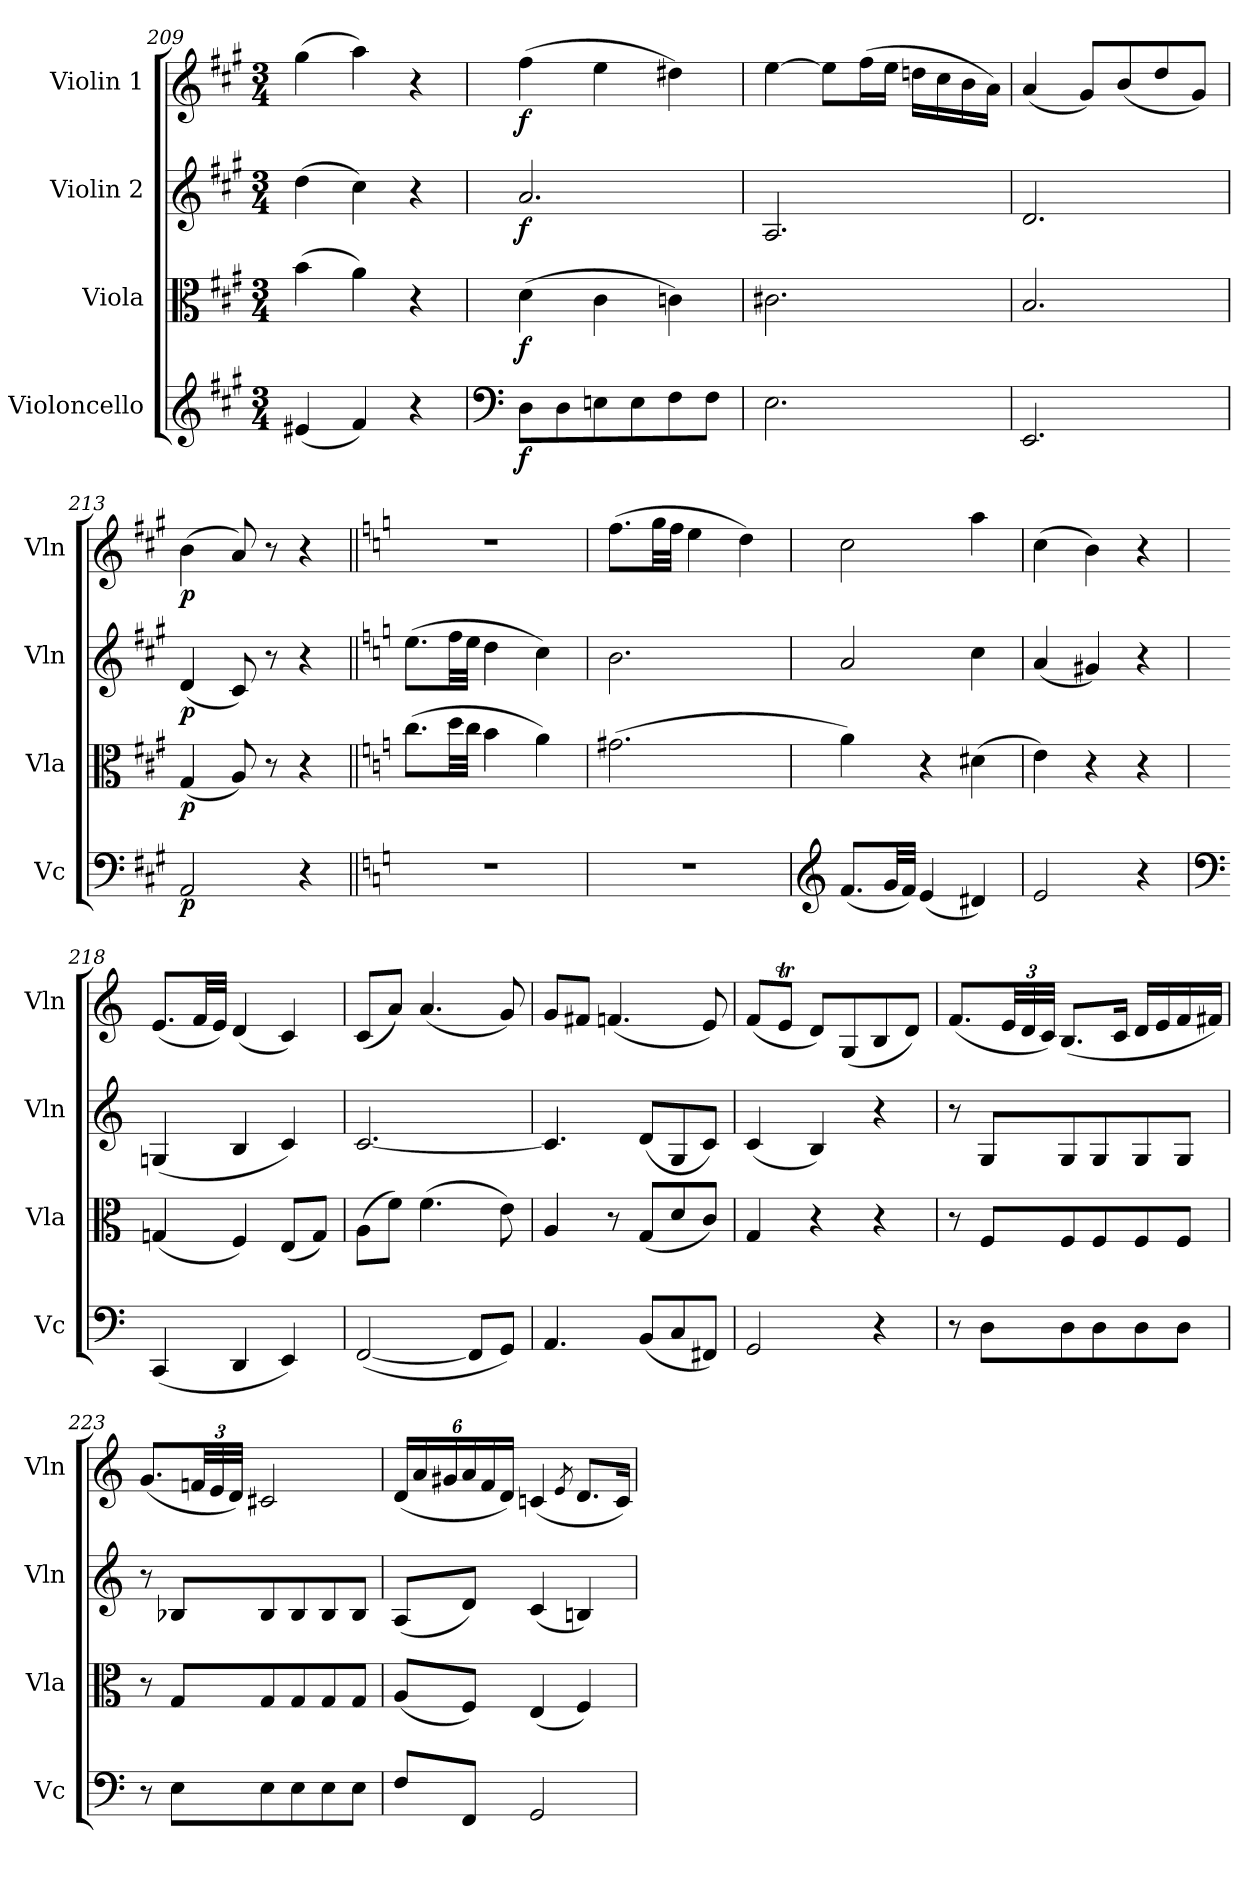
**kern	**dynam	**kern	**dynam	**kern	**dynam	**kern	**dynam
*part4	*part4	*part3	*part3	*part2	*part2	*part1	*part1
*staff4	*staff4	*staff3	*staff3	*staff2	*staff2	*staff1	*staff1
*I"Violoncello	*	*I"Viola	*	*I"Violin 2	*	*I"Violin 1	*
*I'Vc	*	*I'Vla	*	*I'Vln	*	*I'Vln	*
*clefG2	*	*clefC3	*	*clefG2	*	*clefG2	*
*k[f#c#g#]	*	*k[f#c#g#]	*	*k[f#c#g#]	*	*k[f#c#g#]	*
*M3/4	*	*M3/4	*	*M3/4	*	*M3/4	*
=209	=209	=209	=209	=209	=209	=209	=209
(<4e#X/	.	(>4b\	.	(>4dd\	.	(>4gg#\	.
4f#/)	.	4a\)	.	4cc#\)	.	4aa\)	.
4r	.	4r	.	4r	.	4r	.
=210	=210	=210	=210	=210	=210	=210	=210
*clefF4	*	*	*	*	*	*	*
!	!LO:DY:b	!	!LO:DY:b	!	!LO:DY:b	!	!LO:DY:b
8D\L	f	(>4d\	f	2.a/	f	(>4ff#\	f
8D\	.	.	.	.	.	.	.
8En\	.	4c#\	.	.	.	4ee\	.
8E\	.	.	.	.	.	.	.
8F#\	.	4cn\)	.	.	.	4dd#X\)	.
8F#\J	.	.	.	.	.	.	.
=211	=211	=211	=211	=211	=211	=211	=211
2.E\	.	2.c#X\	.	2.A/	.	[4ee\	.
.	.	.	.	.	.	8ee\L]	.
.	.	.	.	.	.	(>16ff#\L	.
.	.	.	.	.	.	16ee\JJ	.
.	.	.	.	.	.	16ddn\LL	.
.	.	.	.	.	.	16cc#\	.
.	.	.	.	.	.	16b\	.
.	.	.	.	.	.	16a\JJ)	.
=212	=212	=212	=212	=212	=212	=212	=212
2.EE/	.	2.B/	.	2.d/	.	(<4a/	.
.	.	.	.	.	.	8g#/L)	.
.	.	.	.	.	.	(<8b/	.
.	.	.	.	.	.	8dd/	.
.	.	.	.	.	.	8g#/J)	.
=213	=213	=213	=213	=213	=213	=213	=213
!	!LO:DY:b	!	!LO:DY:b	!	!LO:DY:b	!	!LO:DY:b
2AA/	p	(<4G#/	p	(<4d/	p	(>4b\	p
.	.	8A/)	.	8c#/)	.	8a/)	.
.	.	8r	.	8r	.	8r	.
4r	.	4r	.	4r	.	4r	.
!!LO:LB:g=z
=214||	=214||	=214||	=214||	=214||	=214||	=214||	=214||
*k[]	*	*k[]	*	*k[]	*	*k[]	*
2.r	.	(>8.cc\L	.	(>8.ee\L	.	2.r	.
.	.	32dd\LL	.	32ff\LL	.	.	.
.	.	32cc\JJJ	.	32ee\JJJ	.	.	.
.	.	4b\	.	4dd\	.	.	.
.	.	4a\)	.	4cc\)	.	.	.
=215	=215	=215	=215	=215	=215	=215	=215
2.r	.	(>2.g#X\	.	2.b\	.	(>8.ff\L	.
.	.	.	.	.	.	32gg\LL	.
.	.	.	.	.	.	32ff\JJJ	.
.	.	.	.	.	.	4ee\	.
.	.	.	.	.	.	4dd\)	.
=216	=216	=216	=216	=216	=216	=216	=216
*clefG2	*	*	*	*	*	*	*
(<8.f/L	.	4a\)	.	2a/	.	2cc\	.
32g/LL	.	.	.	.	.	.	.
32f/JJJ)	.	.	.	.	.	.	.
(<4e/	.	4r	.	.	.	.	.
4d#X/)	.	(>4d#X\	.	4cc\	.	4aa\	.
=217	=217	=217	=217	=217	=217	=217	=217
2e/	.	4e\)	.	(<4a/	.	(>4cc\	.
.	.	4r	.	4g#X/)	.	4b\)	.
4r	.	4r	.	4r	.	4r	.
=218	=218	=218	=218	=218	=218	=218	=218
*clefF4	*	*	*	*	*	*	*
(<4CC/	.	(<4Gn/	.	(<4Gn/	.	(<8.e/L	.
.	.	.	.	.	.	32f/LL	.
.	.	.	.	.	.	32e/JJJ)	.
4DD/	.	4F/)	.	4B/	.	(<4d/	.
4EE/)	.	(<8E/L	.	4c/)	.	4c/)	.
.	.	8G/J)	.	.	.	.	.
=219	=219	=219	=219	=219	=219	=219	=219
(<[2FF/	.	(>8A\L	.	[2.c/	.	(<8c/L	.
.	.	8f\J)	.	.	.	8a/J)	.
.	.	(>4.f\	.	.	.	(<4.a/	.
8FF/L]	.	.	.	.	.	.	.
8GG/J)	.	8e\)	.	.	.	8g/)	.
=220	=220	=220	=220	=220	=220	=220	=220
4.AA/	.	4A/	.	4.c/]	.	8g/L	.
.	.	.	.	.	.	8f#X/J	.
.	.	8r	.	.	.	(<4.fn/	.
(<8BB/L	.	(<8G/L	.	(<8d/L	.	.	.
8C/	.	8d/	.	8G/	.	.	.
8FF#X/J)	.	8c/J)	.	8c/J)	.	8e/)	.
!!LO:LB:g=z
=221	=221	=221	=221	=221	=221	=221	=221
2GG/	.	4G/	.	(<4c/	.	(<8f/L	.
.	.	.	.	.	.	8et/J	.
.	.	4r	.	4B/)	.	8d/L)	.
.	.	.	.	.	.	(<8G/	.
4r	.	4r	.	4r	.	8B/	.
.	.	.	.	.	.	8d/J)	.
=222	=222	=222	=222	=222	=222	=222	=222
8r	.	8r	.	8r	.	(<8.f/L	.
8D\L	.	8F/L	.	8G/L	.	.	.
*	*	*	*	*	*	*Xbrackettup	*
.	.	.	.	.	.	48e/LL	.
.	.	.	.	.	.	48d/	.
.	.	.	.	.	.	48c/JJJ)	.
8D\	.	8F/	.	8G/	.	(<8.B/L	.
8D\	.	8F/	.	8G/	.	.	.
.	.	.	.	.	.	16c/Jk	.
8D\	.	8F/	.	8G/	.	16d/LL	.
.	.	.	.	.	.	16e/	.
8D\J	.	8F/J	.	8G/J	.	16f/	.
.	.	.	.	.	.	16f#X/JJ)	.
=223	=223	=223	=223	=223	=223	=223	=223
8r	.	8r	.	8r	.	(<8.g/L	.
8E\L	.	8G/L	.	8B-X/L	.	.	.
.	.	.	.	.	.	48fn/LL	.
.	.	.	.	.	.	48e/	.
.	.	.	.	.	.	48d/JJJ)	.
8E\	.	8G/	.	8B-/	.	2c#X/	.
8E\	.	8G/	.	8B-/	.	.	.
8E\	.	8G/	.	8B-/	.	.	.
8E\J	.	8G/J	.	8B-/J	.	.	.
=224	=224	=224	=224	=224	=224	=224	=224
8F/L	.	(<8A/L	.	(<8A/L	.	(<24d/LL	.
.	.	.	.	.	.	24a/	.
.	.	.	.	.	.	24g#X/	.
8FF/J	.	8F/J)	.	8d/J)	.	24a/	.
.	.	.	.	.	.	24f/	.
.	.	.	.	.	.	24d/JJ)	.
2GG/	.	(<4E/	.	(<4c/	.	(<4cn/	.
.	.	.	.	.	.	8qe/	.
.	.	4F/)	.	4Bn/)	.	8.d/L	.
.	.	.	.	.	.	16c/Jk)	.
=	=	=	=	=	=	=	=
*-	*-	*-	*-	*-	*-	*-	*-
